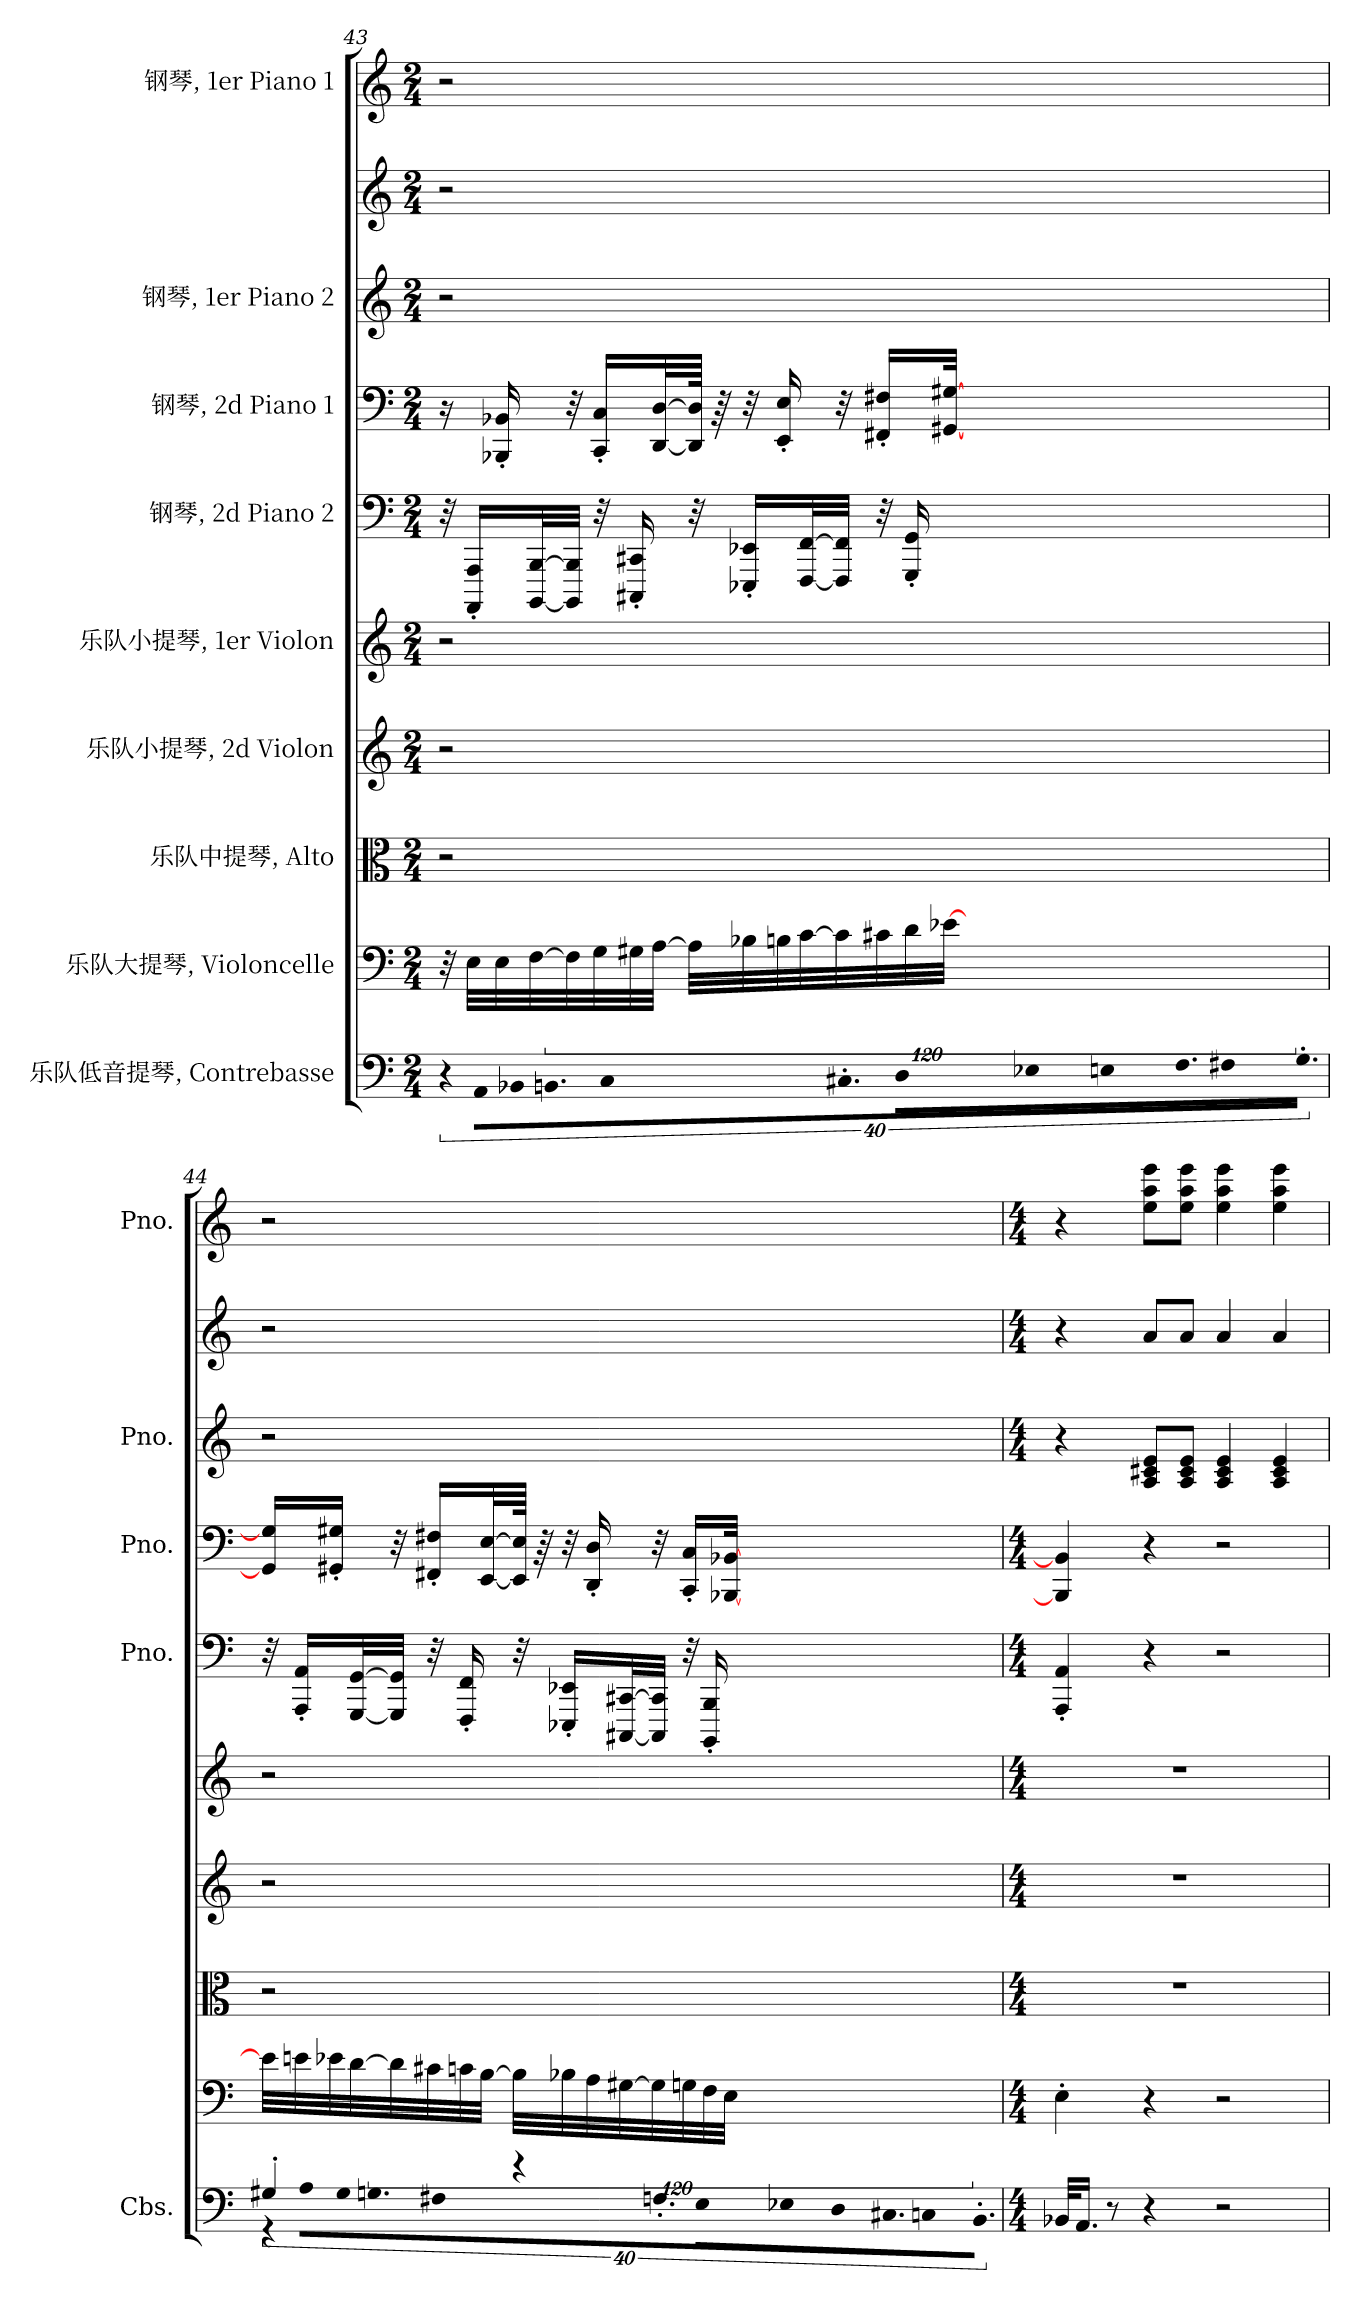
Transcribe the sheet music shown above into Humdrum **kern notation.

**kern	**kern	**kern	**kern	**kern	**kern	**kern	**kern	**kern	**kern
*part9	*part8	*part7	*part6	*part5	*part4	*part3	*part2	*part2	*part1
*staff10	*staff9	*staff8	*staff7	*staff6	*staff5	*staff4	*staff3	*staff2	*staff1
*I"乐队低音提琴, Contrebasse	*I"乐队大提琴, Violoncelle	*I"乐队中提琴, Alto	*I"乐队小提琴, 2d Violon	*I"乐队小提琴, 1er Violon	*I"钢琴, 2d Piano 2	*I"钢琴, 2d Piano 1	*I"钢琴, 1er Piano 2	*	*I"钢琴, 1er Piano 1
*I'Cbs.	*	*	*	*	*I'Pno.	*I'Pno.	*I'Pno.	*	*I'Pno.
*clefF4	*clefF4	*clefC3	*clefG2	*clefG2	*clefF4	*clefF4	*clefG2	*clefG2	*clefG2
*ITrd7c12	*	*	*	*	*	*	*	*	*
*k[]	*k[]	*k[]	*k[]	*k[]	*k[]	*k[]	*k[]	*k[]	*k[]
*M2/4	*M2/4	*M2/4	*M2/4	*M2/4	*M2/4	*M2/4	*M2/4	*M2/4	*M2/4
*MM170	*MM170	*MM170	*MM170	*MM170	*MM170	*MM170	*MM170	*MM170	*MM170
=43	=43	=43	=43	=43	=43	=43	=43	=43	=43
!LO:N:vis=32	!	!	!	!	!	!	!	!	!
640%23r	32r	2r	2r	2r	32r	16r	2r	2r	2r
.	32E\LLL	.	.	.	16AAAA/' 16AAA/'LL	.	.	.	.
!LO:N:vis=32	!	!	!	!	!	!	!	!	!
640%23AAA/LLL	.	.	.	.	.	.	.	.	.
.	32E\	.	.	.	.	16BBB-X/' 16BB-X/'	.	.	.
!LO:N:vis=32	!	!	!	!	!	!	!	!	!
640%23BBB-X/	.	.	.	.	.	.	.	.	.
.	[32F\	.	.	.	[32BBBB/ [32BBB/L	.	.	.	.
!LO:N:vis=32.	!	!	!	!	!	!	!	!	!
1920%103BBBn/	.	.	.	.	.	.	.	.	.
.	32F\]	.	.	.	32BBBB/] 32BBB/]JJJ	32r	.	.	.
.	32G\	.	.	.	32r	16CC/' 16C/'LL	.	.	.
!LO:N:vis=32	!	!	!	!	!	!	!	!	!
640%23CC/	.	.	.	.	.	.	.	.	.
.	32G#X\	.	.	.	16CCC#X/' 16CC#X/'	.	.	.	.
!LO:N:vis=32.	!	!	!	!	!	!	!	!	!
1920%103CC#X'/JJJ	.	.	.	.	.	.	.	.	.
.	[32A\JJJ	.	.	.	.	[32DD/ [32D/L	.	.	.
.	32A\LLL]	.	.	.	32r	64DD/] 64D/]JJJk	.	.	.
*Xbrackettup	*	*	*	*	*	*	*	*	*
!LO:N:vis=32	!	!	!	!	!	!	!	!	!
640%23DD\LLL	.	.	.	.	.	.	.	.	.
.	.	.	.	.	.	64r	.	.	.
.	32B-X\	.	.	.	16EEE-X/' 16EE-X/'LL	32r	.	.	.
!LO:N:vis=32	!	!	!	!	!	!	!	!	!
640%23EE-X\	.	.	.	.	.	.	.	.	.
.	32Bn\	.	.	.	.	16EE/' 16E/'	.	.	.
!LO:N:vis=32	!	!	!	!	!	!	!	!	!
640%23EEn\	.	.	.	.	.	.	.	.	.
.	[32c\	.	.	.	[32FFF/ [32FF/L	.	.	.	.
!LO:N:vis=32.	!	!	!	!	!	!	!	!	!
1920%103FF\	.	.	.	.	.	.	.	.	.
.	32c\]	.	.	.	32FFF/] 32FF/]JJJ	32r	.	.	.
.	32c#X\	.	.	.	32r	16FF#X/' 16F#X/'LL	.	.	.
!LO:N:vis=32	!	!	!	!	!	!	!	!	!
640%23FF#X\	.	.	.	.	.	.	.	.	.
.	32d\	.	.	.	16GGG/' 16GG/'	.	.	.	.
!LO:N:vis=32.	!	!	!	!	!	!	!	!	!
1920%103GG'\JJJ	.	.	.	.	.	.	.	.	.
.	[32e-X\JJJ	.	.	.	.	[32GG#X/ [32G#X/JJk	.	.	.
.	480ryy	480ryy	480ryy	480ryy	480ryy	480ryy	480ryy	480ryy	480ryy
!!LO:PB:g=z
=44	=44	=44	=44	=44	=44	=44	=44	=44	=44
*^	*	*	*	*	*	*	*	*	*
*	*brackettup	*	*	*	*	*	*	*	*	*
!	!LO:N:vis=32	!	!	!	!	!	!	!	!	!
4GG#X'/	640%23r	32e-\LLL]	2r	2r	2r	32r	16GG#/] 16G#/]LL	2r	2r	2r
.	.	32en\	.	.	.	16AAA/' 16AA/'LL	.	.	.	.
!	!LO:N:vis=32	!	!	!	!	!	!	!	!	!
.	640%23AA\LLL	.	.	.	.	.	.	.	.	.
.	.	32e-X\	.	.	.	.	16GG#X/' 16G#X/'JJ	.	.	.
!	!LO:N:vis=32	!	!	!	!	!	!	!	!	!
.	640%23GG#\	.	.	.	.	.	.	.	.	.
.	.	[32d\	.	.	.	[32GGG/ [32GG/L	.	.	.	.
!	!LO:N:vis=32.	!	!	!	!	!	!	!	!	!
.	1920%103GGn\	.	.	.	.	.	.	.	.	.
.	.	32d\]	.	.	.	32GGG/] 32GG/]JJJ	32r	.	.	.
.	.	32c#X\	.	.	.	32r	16FF#X/' 16F#X/'LL	.	.	.
!	!LO:N:vis=32	!	!	!	!	!	!	!	!	!
.	640%23FF#X\	.	.	.	.	.	.	.	.	.
.	.	32cn\	.	.	.	16FFF/' 16FF/'	.	.	.	.
!	!LO:N:vis=32.	!	!	!	!	!	!	!	!	!
.	1920%103FFn'\JJJ	.	.	.	.	.	.	.	.	.
.	.	[32B\JJJ	.	.	.	.	[32EE/ [32E/L	.	.	.
4r	.	32B\LLL]	.	.	.	32r	64EE/] 64E/]JJJk	.	.	.
*	*Xbrackettup	*	*	*	*	*	*	*	*	*
!	!LO:N:vis=32	!	!	!	!	!	!	!	!	!
.	640%23EE\LLL	.	.	.	.	.	.	.	.	.
.	.	.	.	.	.	.	64r	.	.	.
.	.	32B-X\	.	.	.	16EEE-X/' 16EE-X/'LL	32r	.	.	.
!	!LO:N:vis=32	!	!	!	!	!	!	!	!	!
.	640%23EE-X\	.	.	.	.	.	.	.	.	.
.	.	32A\	.	.	.	.	16DD/' 16D/'	.	.	.
!	!LO:N:vis=32	!	!	!	!	!	!	!	!	!
.	640%23DD\	.	.	.	.	.	.	.	.	.
.	.	[32G#X\	.	.	.	[32CCC#X/ [32CC#X/L	.	.	.	.
!	!LO:N:vis=32.	!	!	!	!	!	!	!	!	!
.	1920%103CC#X\	.	.	.	.	.	.	.	.	.
.	.	32G#\]	.	.	.	32CCC#/] 32CC#/]JJJ	32r	.	.	.
.	.	32Gn\	.	.	.	32r	16CC/' 16C/'LL	.	.	.
!	!LO:N:vis=32	!	!	!	!	!	!	!	!	!
.	640%23CCn\	.	.	.	.	.	.	.	.	.
.	.	32F\	.	.	.	16BBBB/' 16BBB/'	.	.	.	.
!	!LO:N:vis=32.	!	!	!	!	!	!	!	!	!
.	1920%103BBB'\JJJ	.	.	.	.	.	.	.	.	.
.	.	32E\JJJ	.	.	.	.	[32BBB-X/ [32BB-X/JJk	.	.	.
480ryy	.	480ryy	480ryy	480ryy	480ryy	480ryy	480ryy	480ryy	480ryy	480ryy
*v	*v	*	*	*	*	*	*	*	*	*
=45	=45	=45	=45	=45	=45	=45	=45	=45	=45
*M4/4	*M4/4	*M4/4	*M4/4	*M4/4	*M4/4	*M4/4	*M4/4	*M4/4	*M4/4
*	*	*	*	*	*	*	*	*	*MM150
32BBB-X/KLL	4E'\	1r	1r	1r	4AAA/' 4AA/'	4BBB-/] 4BB-/]	4r	4r	4r
16.AAA/JJ	.	.	.	.	.	.	.	.	.
8r	.	.	.	.	.	.	.	.	.
4r	4r	.	.	.	4r	4r	8A/ 8c#X/ 8e/L	8a/L	8ee\ 8aa\ 8eee\L
.	.	.	.	.	.	.	8A/ 8c#/ 8e/J	8a/J	8ee\ 8aa\ 8eee\J
2r	2r	.	.	.	2r	2r	4A/ 4c#/ 4e/	4a/	4ee\ 4aa\ 4eee\
.	.	.	.	.	.	.	4A/ 4c#/ 4e/	4a/	4ee\ 4aa\ 4eee\
=	=	=	=	=	=	=	=	=	=
*-	*-	*-	*-	*-	*-	*-	*-	*-	*-
